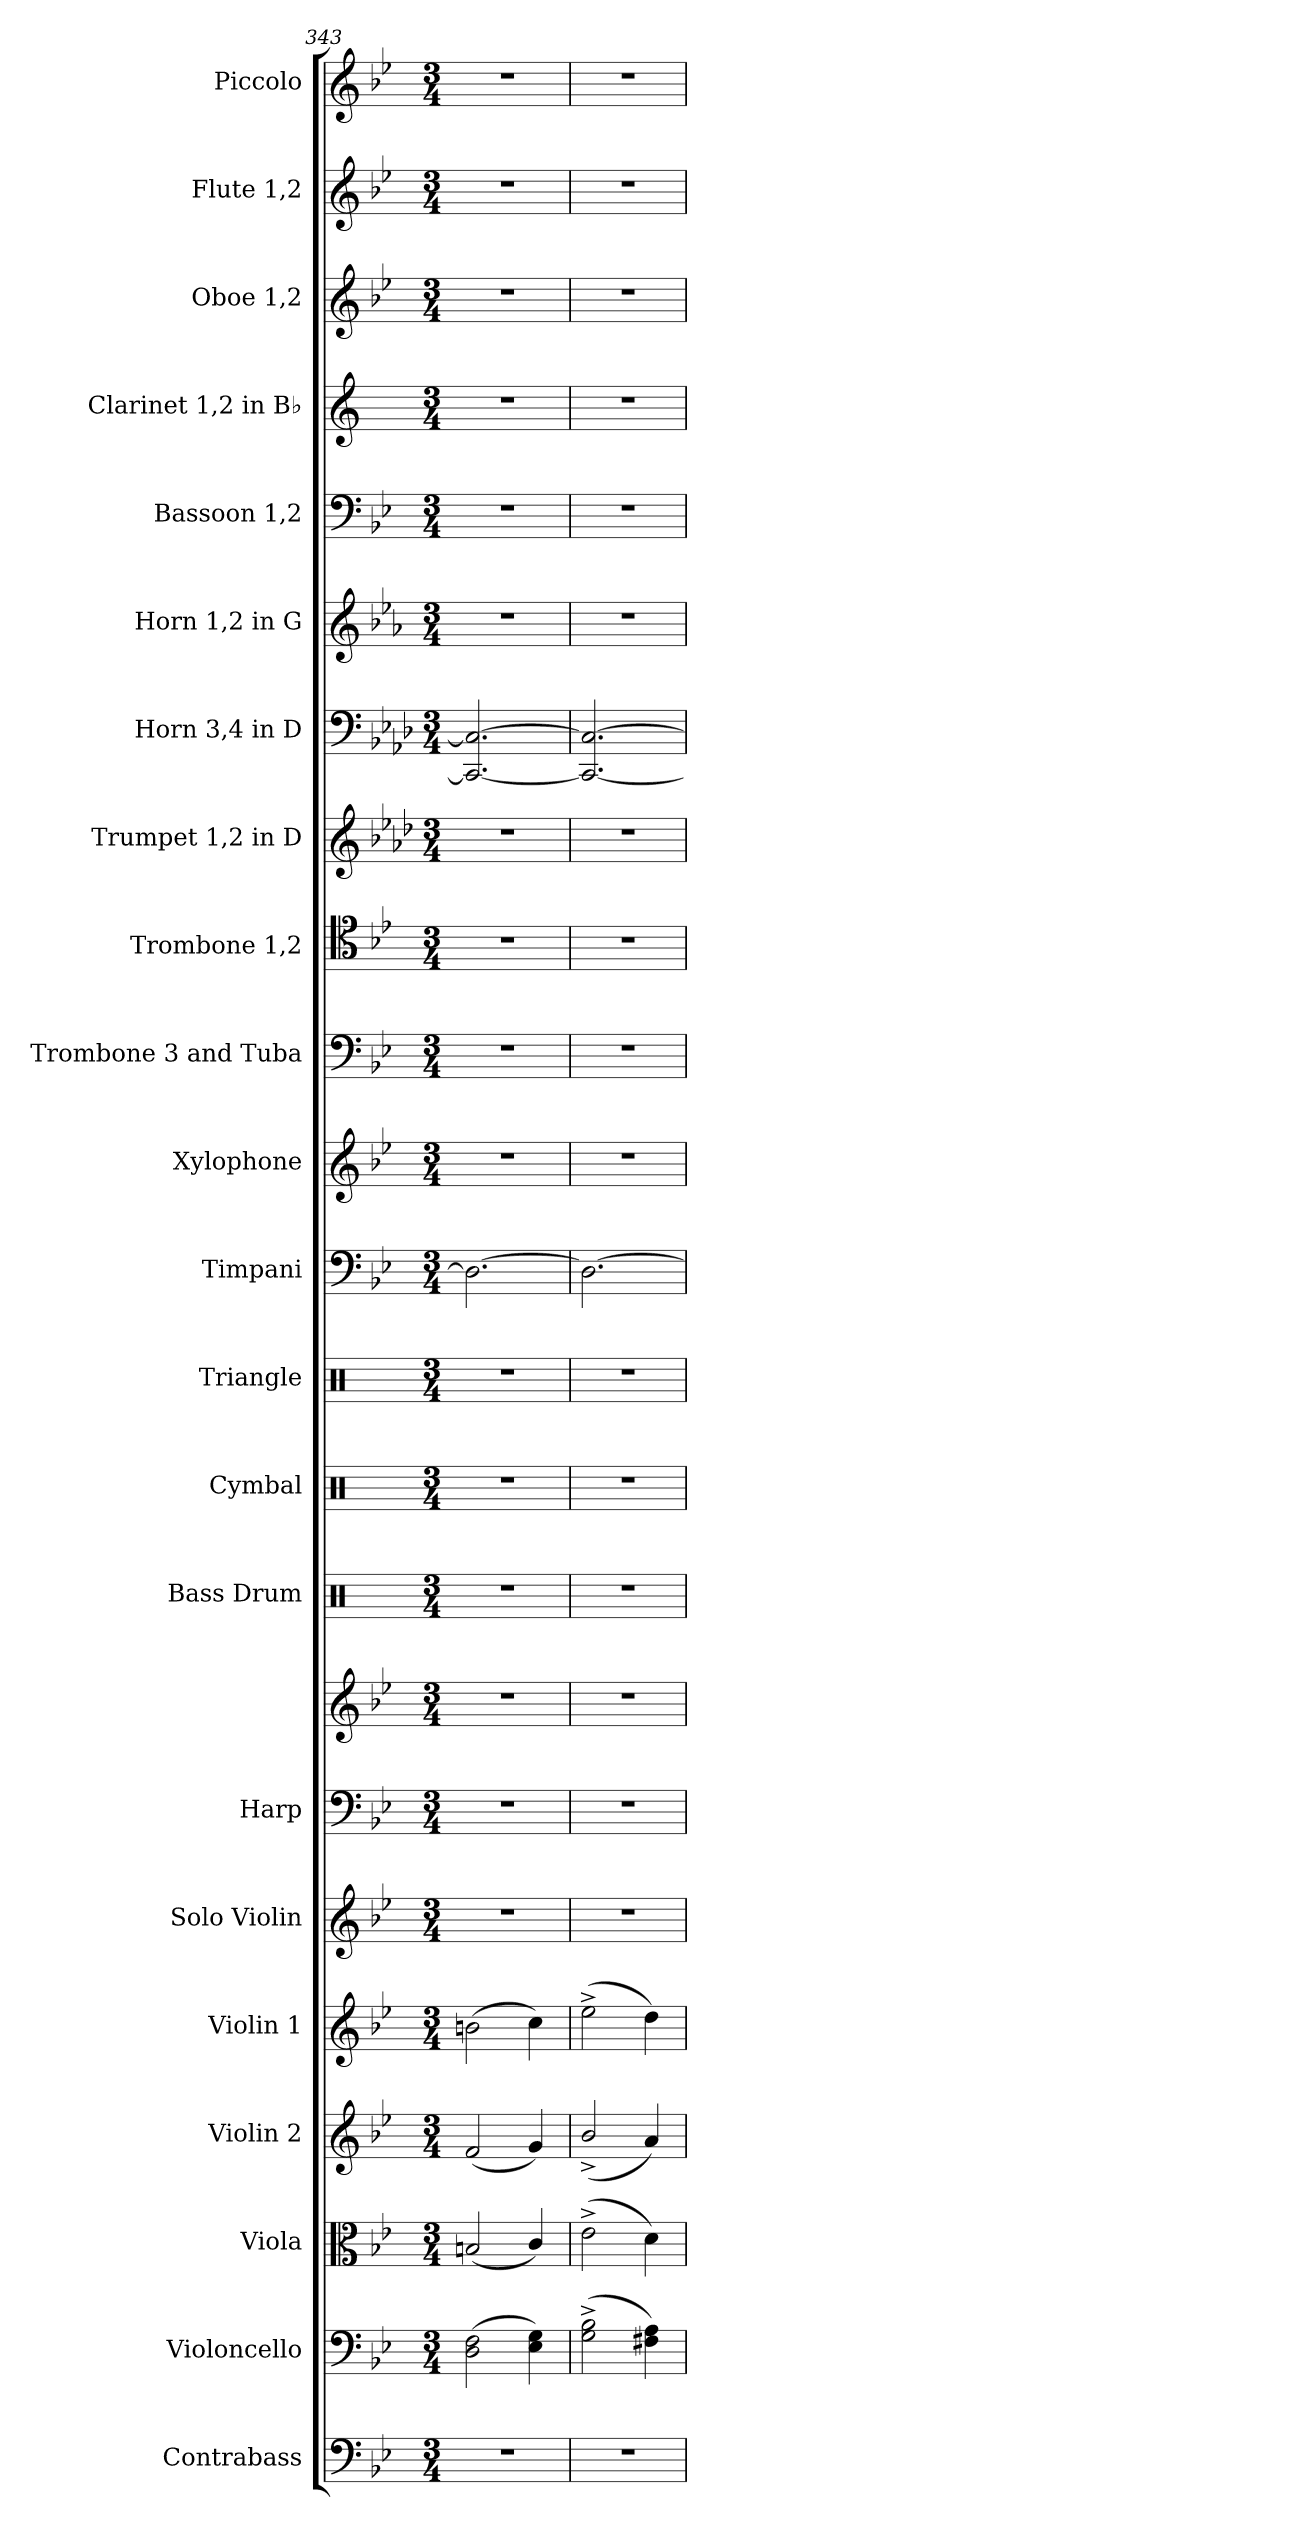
**kern	**kern	**kern	**kern	**kern	**kern	**kern	**kern	**kern	**kern	**kern	**kern	**kern	**kern	**kern	**kern	**kern	**kern	**kern	**kern	**kern	**kern	**kern
*part22	*part21	*part20	*part19	*part18	*part17	*part16	*part16	*part15	*part14	*part13	*part12	*part11	*part10	*part9	*part8	*part7	*part6	*part5	*part4	*part3	*part2	*part1
*staff23	*staff22	*staff21	*staff20	*staff19	*staff18	*staff17	*staff16	*staff15	*staff14	*staff13	*staff12	*staff11	*staff10	*staff9	*staff8	*staff7	*staff6	*staff5	*staff4	*staff3	*staff2	*staff1
*I"Contrabass	*I"Violoncello	*I"Viola	*I"Violin 2	*I"Violin 1	*I"Solo Violin	*I"Harp	*	*I"Bass Drum	*I"Cymbal	*I"Triangle	*I"Timpani	*I"Xylophone	*I"Trombone 3 and Tuba	*I"Trombone 1,2	*I"Trumpet 1,2 in D	*I"Horn 3,4 in D	*I"Horn 1,2 in G	*I"Bassoon 1,2	*I"Clarinet 1,2 in B♭	*I"Oboe 1,2	*I"Flute 1,2	*I"Piccolo
*I'Cb.	*I'Vc.	*I'Vla.	*I'Vln. 2	*I'Vln. 1	*I'Solo Vln.	*I'Hrp.	*	*I'B.D	*I'Cym.	*I'Trgl.	*I'Timp.	*I'Xyl.	*I'Tbn. 3 and Tba.	*I'Tbn. 1,2	*I'Tpt. 1,2 in D	*I'Hn. 3,4 in D	*I'Hn. 1,2 in G	*I'Bsn. 1,2	*I'Cl. 1,2 in B♭	*I'Ob. 1,2	*I'Fl. 1,2	*I'Picc.
*clefF4	*clefF4	*clefC3	*clefG2	*clefG2	*clefG2	*clefF4	*clefG2	*clefX	*clefX	*clefX	*clefF4	*clefG2	*clefF4	*clefC4	*clefG2	*clefF4	*clefG2	*clefF4	*clefG2	*clefG2	*clefG2	*clefG2
*ITrd7c12	*	*	*	*	*	*	*	*	*	*	*	*ITrd-7c-12	*	*	*ITrd-1c-2	*ITrd6c10	*ITrd3c5	*	*ITrd1c2	*	*	*ITrd-7c-12
*k[b-e-]	*k[b-e-]	*k[b-e-]	*k[b-e-]	*k[b-e-]	*k[b-e-]	*k[b-e-]	*k[b-e-]	*k[]	*k[]	*k[]	*k[b-e-]	*k[b-e-]	*k[b-e-]	*k[b-e-]	*k[b-e-]	*k[b-e-]	*k[b-e-]	*k[b-e-]	*k[b-e-]	*k[b-e-]	*k[b-e-]	*k[b-e-]
*M3/4	*M3/4	*M3/4	*M3/4	*M3/4	*M3/4	*M3/4	*M3/4	*M3/4	*M3/4	*M3/4	*M3/4	*M3/4	*M3/4	*M3/4	*M3/4	*M3/4	*M3/4	*M3/4	*M3/4	*M3/4	*M3/4	*M3/4
=343	=343	=343	=343	=343	=343	=343	=343	=343	=343	=343	=343	=343	=343	=343	=343	=343	=343	=343	=343	=343	=343	=343
2.r	(>2D\ 2F\	(<2Bn/	(<2f/	(>2bn\	2.r	2.r	2.r	2.r	2.r	2.r	2.D\_	2.r	2.r	2.r	2.r	2.DDD/_ 2.DD/_	2.r	2.r	2.r	2.r	2.r	2.r
.	4E-\ 4G\)	4c/)	4g/)	4cc\)	.	.	.	.	.	.	.	.	.	.	.	.	.	.	.	.	.	.
=344	=344	=344	=344	=344	=344	=344	=344	=344	=344	=344	=344	=344	=344	=344	=344	=344	=344	=344	=344	=344	=344	=344
2.r	(>2G\^ 2B-\^	(>2e-^\	(<2b-^/	(>2ee-^\	2.r	2.r	2.r	2.r	2.r	2.r	2.D\_	2.r	2.r	2.r	2.r	2.DDD/_ 2.DD/_	2.r	2.r	2.r	2.r	2.r	2.r
.	4F#X\ 4A\)	4d\)	4a/)	4dd\)	.	.	.	.	.	.	.	.	.	.	.	.	.	.	.	.	.	.
=	=	=	=	=	=	=	=	=	=	=	=	=	=	=	=	=	=	=	=	=	=	=
*-	*-	*-	*-	*-	*-	*-	*-	*-	*-	*-	*-	*-	*-	*-	*-	*-	*-	*-	*-	*-	*-	*-
